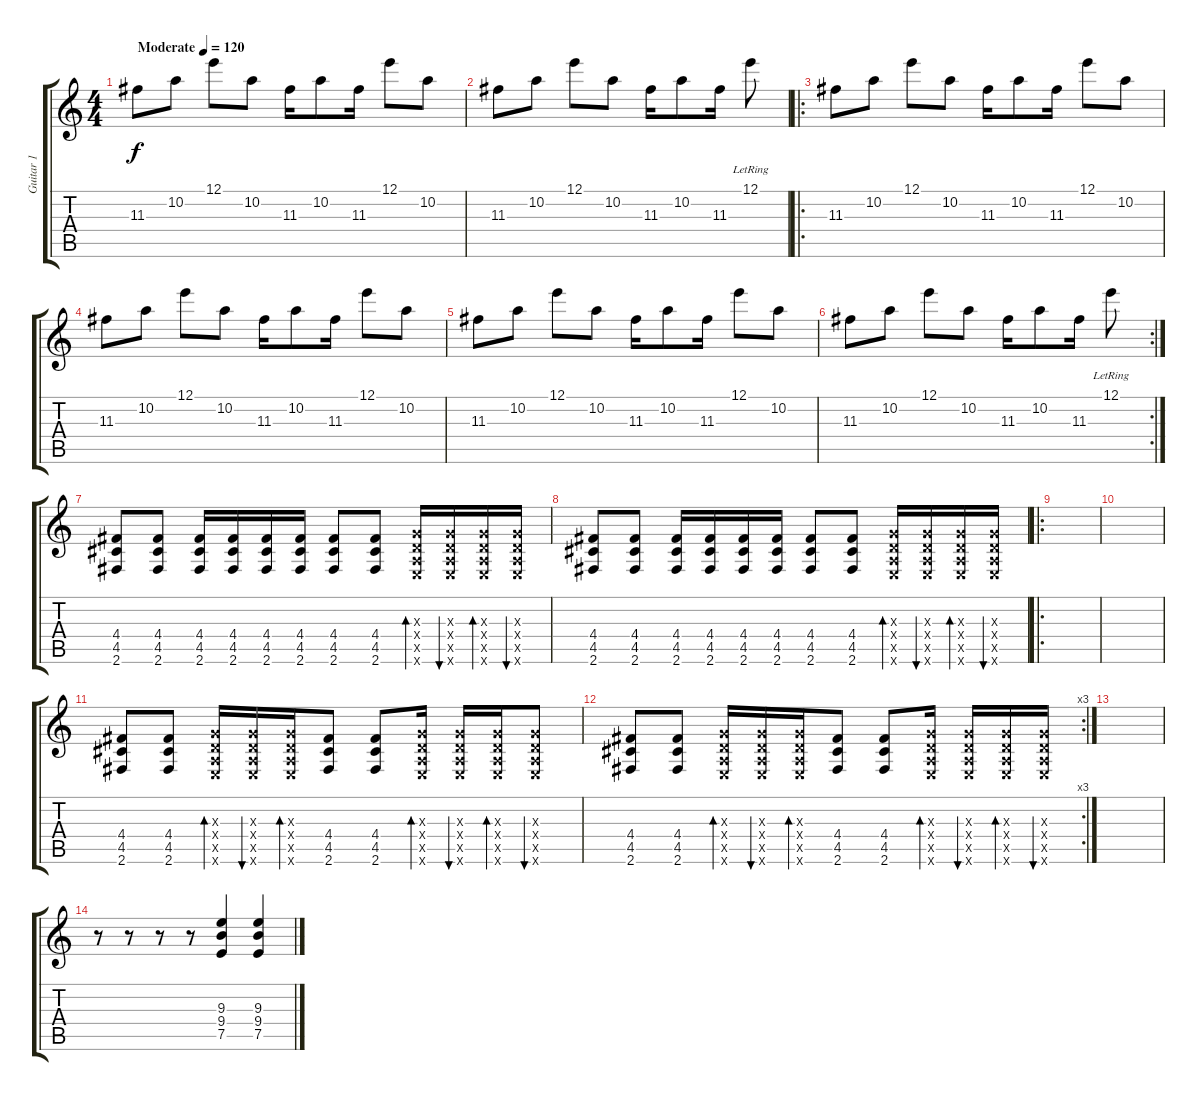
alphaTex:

\track ("Guitar 1" "Guitar 1") {instrument overdrivenguitar}
\staff {score tabs}
\tuning (E4 B3 G3 D3 A2 E2) {hide}
\ts (4 4)
\tempo (120 "Moderate")
\clef g2
\ks c
11.3.8{dy f instrument overdrivenguitar} 10.2.8 12.1.8 10.2.8 11.3.16 10.2.8 11.3.16 12.1.8 10.2.8 |
11.3.8 10.2.8 12.1.8 10.2.8 11.3.16 10.2.8 11.3.16 12.1{lr}.8 |
\ro
11.3.8 10.2.8 12.1.8 10.2.8 11.3.16 10.2.8 11.3.16 12.1.8 10.2.8 |
11.3.8 10.2.8 12.1.8 10.2.8 11.3.16 10.2.8 11.3.16 12.1.8 10.2.8 |
11.3.8 10.2.8 12.1.8 10.2.8 11.3.16 10.2.8 11.3.16 12.1.8 10.2.8 |
\rc 2
11.3.8 10.2.8 12.1.8 10.2.8 11.3.16 10.2.8 11.3.16 12.1{lr}.8 |
(4.4 4.5 2.6).8 (4.4 4.5 2.6).8 (4.4 4.5 2.6).16 (4.4 4.5 2.6).16 (4.4 4.5 2.6).16 (4.4 4.5 2.6).16 (4.4 4.5 2.6).8 (4.4 4.5 2.6).8 (0.3{x} 0.4{x} 0.5{x} 0.6{x}).16{bd 120} (0.3{x} 0.4{x} 0.5{x} 0.6{x}).16{bu 120} (0.3{x} 0.4{x} 0.5{x} 0.6{x}).16{bd 120} (0.3{x} 0.4{x} 0.5{x} 0.6{x}).16{bu 120} |
(4.4 4.5 2.6).8 (4.4 4.5 2.6).8 (4.4 4.5 2.6).16 (4.4 4.5 2.6).16 (4.4 4.5 2.6).16 (4.4 4.5 2.6).16 (4.4 4.5 2.6).8 (4.4 4.5 2.6).8 (0.3{x} 0.4{x} 0.5{x} 0.6{x}).16{bd 120} (0.3{x} 0.4{x} 0.5{x} 0.6{x}).16{bu 120} (0.3{x} 0.4{x} 0.5{x} 0.6{x}).16{bd 120} (0.3{x} 0.4{x} 0.5{x} 0.6{x}).16{bu 120} |
\ro
|
|
(4.4 4.5 2.6).8 (4.4 4.5 2.6).8 (0.3{x} 0.4{x} 0.5{x} 0.6{x}).16{bd 60} (0.3{x} 0.4{x} 0.5{x} 0.6{x}).16{bu 60} (0.3{x} 0.4{x} 0.5{x} 0.6{x}).16{bd 60} (4.4 4.5 2.6).8 (4.4 4.5 2.6).8 (0.3{x} 0.4{x} 0.5{x} 0.6{x}).16{bd 60} (0.3{x} 0.4{x} 0.5{x} 0.6{x}).16{bu 60} (0.3{x} 0.4{x} 0.5{x} 0.6{x}).16{bd 120} (0.3{x} 0.4{x} 0.5{x} 0.6{x}).8{bu 120} |
\rc 3
(4.4 4.5 2.6).8 (4.4 4.5 2.6).8 (0.3{x} 0.4{x} 0.5{x} 0.6{x}).16{bd 60} (0.3{x} 0.4{x} 0.5{x} 0.6{x}).16{bu 60} (0.3{x} 0.4{x} 0.5{x} 0.6{x}).16{bd 60} (4.4 4.5 2.6).8 (4.4 4.5 2.6).8 (0.3{x} 0.4{x} 0.5{x} 0.6{x}).16{bd 60} (0.3{x} 0.4{x} 0.5{x} 0.6{x}).16{bu 60} (0.3{x} 0.4{x} 0.5{x} 0.6{x}).16{bd 60} (0.3{x} 0.4{x} 0.5{x} 0.6{x}).16{bu 60} |
|
r.8 r.8 r.8 r.8 (9.3 9.4 7.5).4 (9.3 9.4 7.5).4
